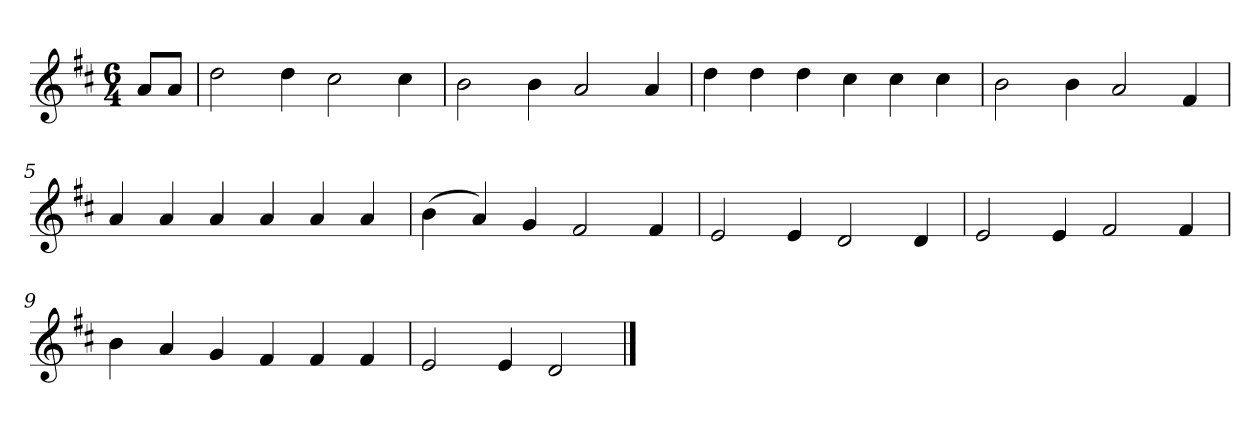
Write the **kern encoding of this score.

**kern
*part1
*staff1
*k[f#c#]
*M6/4
*MM120
=
8aL
8aJ
=1
2dd
4dd
2cc#
4cc#
=2
2b
4b
2a
4a
=3
4dd
4dd
4dd
4cc#
4cc#
4cc#
=4
2b
4b
2a
4f#
=5
4a
4a
4a
4a
4a
4a
=6
(4b
4a)
4g
2f#
4f#
=7
2e
4e
2d
4d
=8
2e
4e
2f#
4f#
=9
4b
4a
4g
4f#
4f#
4f#
=10
2e
4e
2d
==
*-
